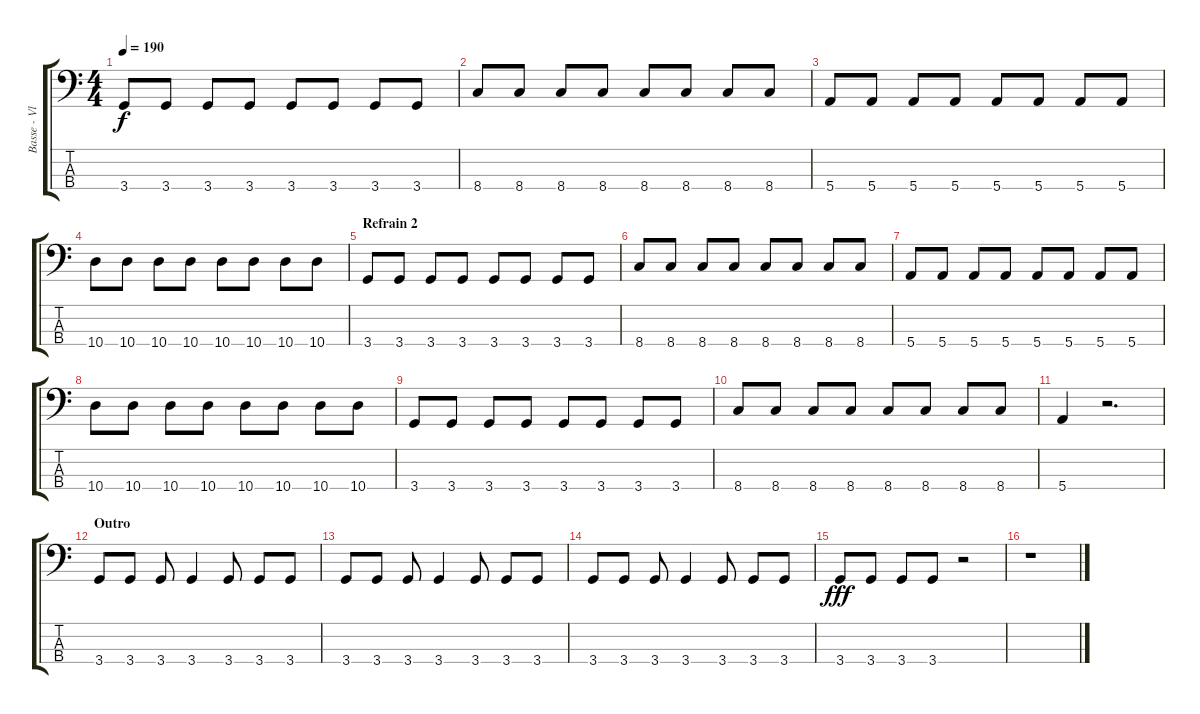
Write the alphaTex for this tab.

\track ("Basse - Vlad" "Basse - Vl") {instrument electricbassfinger}
\staff {score tabs}
\tuning (G2 D2 A1 E1) {hide}
\ts (4 4)
\tempo 190
\clef f4
\ks c
3.4.8{dy f} 3.4.8 3.4.8 3.4.8 3.4.8 3.4.8 3.4.8 3.4.8 |
8.4.8 8.4.8 8.4.8 8.4.8 8.4.8 8.4.8 8.4.8 8.4.8 |
5.4.8 5.4.8 5.4.8 5.4.8 5.4.8 5.4.8 5.4.8 5.4.8 |
10.4.8 10.4.8 10.4.8 10.4.8 10.4.8 10.4.8 10.4.8 10.4.8 |
\section ("" "Refrain 2")
3.4.8 3.4.8 3.4.8 3.4.8 3.4.8 3.4.8 3.4.8 3.4.8 |
8.4.8 8.4.8 8.4.8 8.4.8 8.4.8 8.4.8 8.4.8 8.4.8 |
5.4.8 5.4.8 5.4.8 5.4.8 5.4.8 5.4.8 5.4.8 5.4.8 |
10.4.8 10.4.8 10.4.8 10.4.8 10.4.8 10.4.8 10.4.8 10.4.8 |
3.4.8 3.4.8 3.4.8 3.4.8 3.4.8 3.4.8 3.4.8 3.4.8 |
8.4.8 8.4.8 8.4.8 8.4.8 8.4.8 8.4.8 8.4.8 8.4.8 |
5.4.4 r.2{d} |
\section ("" "Outro")
3.4.8 3.4.8 3.4.8 3.4.4 3.4.8 3.4.8 3.4.8 |
3.4.8 3.4.8 3.4.8 3.4.4 3.4.8 3.4.8 3.4.8 |
3.4.8 3.4.8 3.4.8 3.4.4 3.4.8 3.4.8 3.4.8 |
3.4.8{dy fff} 3.4.8 3.4.8 3.4.8 r.2 |
r.1
